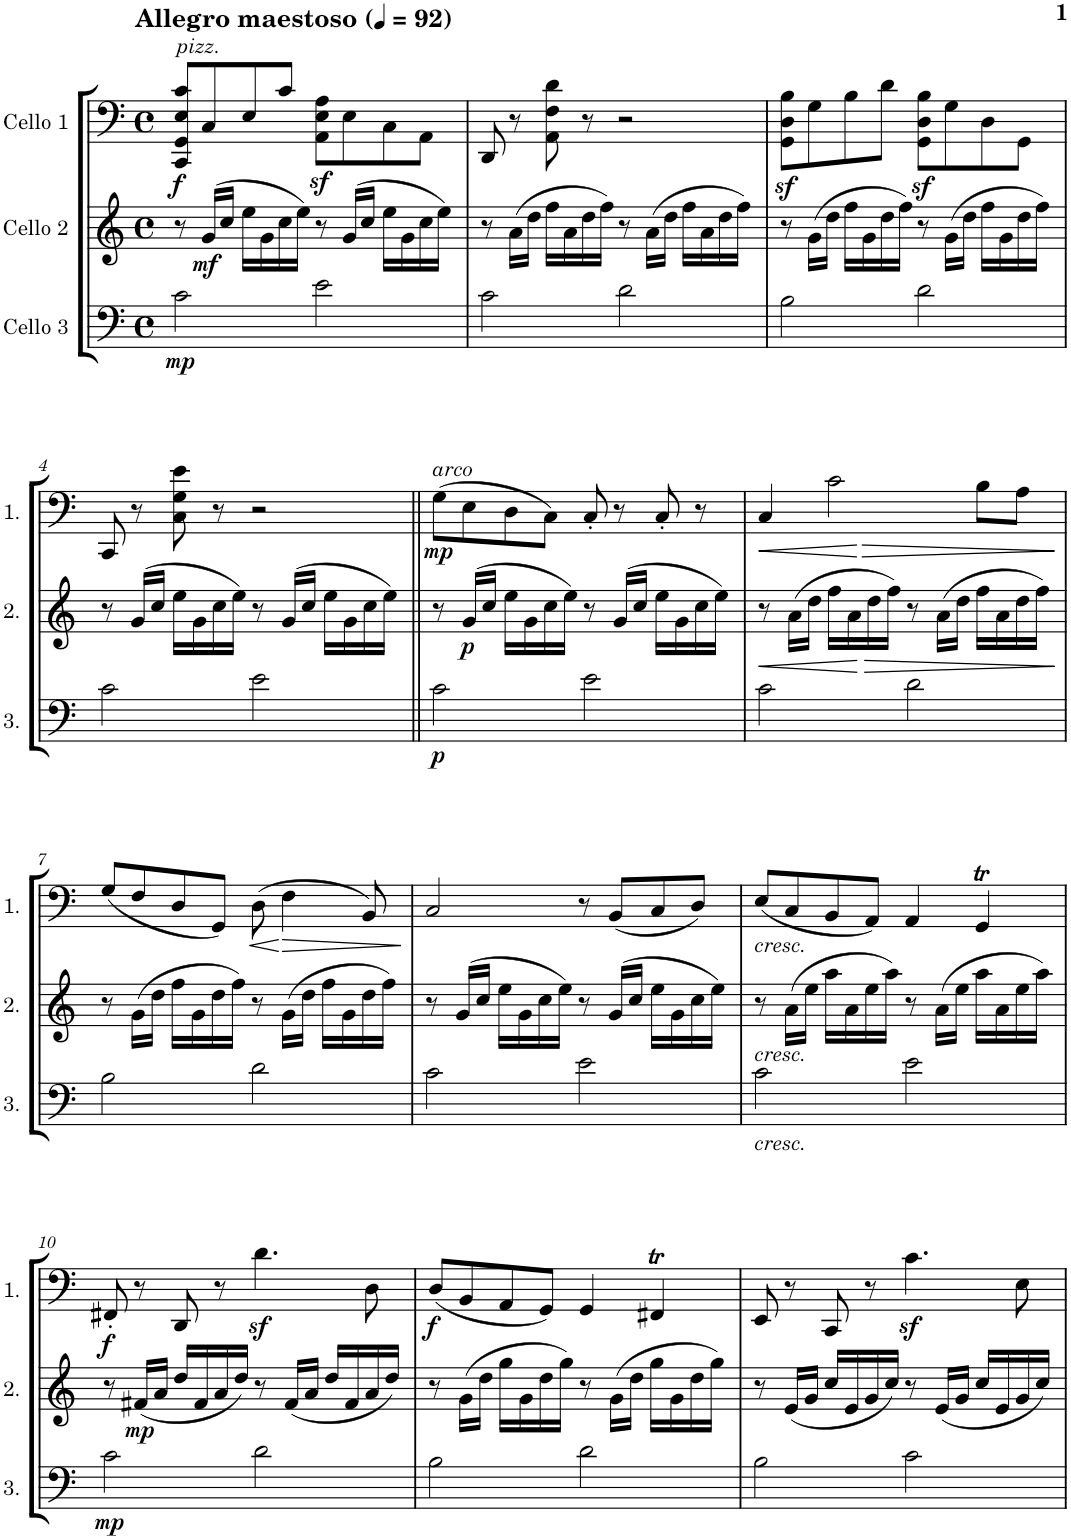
**kern	**dynam	**kern	**dynam	**kern	**dynam
*part3	*part3	*part2	*part2	*part1	*part1
*staff3	*staff3	*staff2	*staff2	*staff1	*staff1
*I"Cello 3	*	*I"Cello 2	*	*I"Cello 1	*
*clefF4	*	*clefG2	*	*clefF4	*
*k[]	*	*k[]	*	*k[]	*
*M4/4	*	*M4/4	*	*M4/4	*
*met(c)	*	*met(c)	*	*met(c)	*
*MM92	*	*MM92	*	*MM92	*
=1	=1	=1	=1	=1	=1
!	!	!	!	!LO:TX:a:i:t=pizz.	!
!	!	!	!	!LO:TX:a:B:t=Allegro maestoso	!
!	!LO:DY:b	!	!	!	!LO:DY:b
2c\	mp	8r	.	8CC/ 8GG/ 8E/ 8c/L	f
!	!	!	!LO:DY:b	!	!
.	.	(16g/LL	mf	8C/	.
.	.	16cc/JJ	.	.	.
.	.	16ee\LL	.	8E/	.
.	.	16g\	.	.	.
.	.	16cc\	.	8c/J	.
.	.	16ee\JJ)	.	.	.
2e\	.	8r	.	8AA\z< 8E\z< 8A\z<L	.
.	.	(16g/LL	.	8E\	.
.	.	16cc/JJ	.	.	.
.	.	16ee\LL	.	8C\	.
.	.	16g\	.	.	.
.	.	16cc\	.	8AA\J	.
.	.	16ee\JJ)	.	.	.
=2	=2	=2	=2	=2	=2
2c\	.	8r	.	8DD/	.
.	.	(16a\LL	.	8r	.
.	.	16dd\JJ	.	.	.
.	.	16ff\LL	.	8AA\ 8F\ 8d\	.
.	.	16a\	.	.	.
.	.	16dd\	.	8r	.
.	.	16ff\JJ)	.	.	.
2d\	.	8r	.	2r	.
.	.	(16a\LL	.	.	.
.	.	16dd\JJ	.	.	.
.	.	16ff\LL	.	.	.
.	.	16a\	.	.	.
.	.	16dd\	.	.	.
.	.	16ff\JJ)	.	.	.
=3	=3	=3	=3	=3	=3
2B\	.	8r	.	8GG\z< 8D\z< 8B\z<L	.
.	.	(16g\LL	.	8G\	.
.	.	16dd\JJ	.	.	.
.	.	16ff\LL	.	8B\	.
.	.	16g\	.	.	.
.	.	16dd\	.	8d\J	.
.	.	16ff\JJ)	.	.	.
2d\	.	8r	.	8GG\z< 8D\z< 8B\z<L	.
.	.	(16g\LL	.	8G\	.
.	.	16dd\JJ	.	.	.
.	.	16ff\LL	.	8D\	.
.	.	16g\	.	.	.
.	.	16dd\	.	8GG\J	.
.	.	16ff\JJ)	.	.	.
!!LO:LB:g=z
=4	=4	=4	=4	=4	=4
2c\	.	8r	.	8CC/	.
.	.	(16g/LL	.	8r	.
.	.	16cc/JJ	.	.	.
.	.	16ee\LL	.	8C\ 8G\ 8e\	.
.	.	16g\	.	.	.
.	.	16cc\	.	8r	.
.	.	16ee\JJ)	.	.	.
2e\	.	8r	.	2r	.
.	.	(16g/LL	.	.	.
.	.	16cc/JJ	.	.	.
.	.	16ee\LL	.	.	.
.	.	16g\	.	.	.
.	.	16cc\	.	.	.
.	.	16ee\JJ)	.	.	.
=5||	=5||	=5||	=5||	=5||	=5||
!	!	!	!	!LO:TX:a:i:t=arco	!
!	!LO:DY:b	!	!	!	!LO:DY:b
2c\	p	8r	.	(8G\L	mp
!	!	!	!LO:DY:b	!	!
.	.	(16g/LL	p	8E\	.
.	.	16cc/JJ	.	.	.
.	.	16ee\LL	.	8D\	.
.	.	16g\	.	.	.
.	.	16cc\	.	8C\J)	.
.	.	16ee\JJ)	.	.	.
2e\	.	8r	.	8C'/	.
.	.	(16g/LL	.	8r	.
.	.	16cc/JJ	.	.	.
.	.	16ee\LL	.	8C'/	.
.	.	16g\	.	.	.
.	.	16cc\	.	8r	.
.	.	16ee\JJ)	.	.	.
=6	=6	=6	=6	=6	=6
!	!	!	!LO:HP:b	!	!LO:HP:b
2c\	.	8r	<	4C/	<
.	.	(16a\LL	.	.	.
.	.	16dd\JJ	.	.	.
.	.	16ff\LL	.	2c\	.
.	.	16a\	.	.	.
!	!	!	!LO:HP:n=1:b	!	!
.	.	16dd\	[ >	.	.
.	.	16ff\JJ)	.	.	.
2d\	.	8r	.	.	.
.	.	(16a\LL	.	.	.
.	.	16dd\JJ	.	.	.
!	!	!	!	!	!LO:HP:n=1:b
.	.	16ff\LL	.	8B\L	[ >
.	.	16a\	.	.	.
.	.	16dd\	.	8A\J	.
.	.	16ff\JJ)	.	.	.
.	.	.	]	.	]
!!LO:LB:g=z
=7	=7	=7	=7	=7	=7
2B\	.	8r	.	(8G/L	.
.	.	(16g\LL	.	8F/	.
.	.	16dd\JJ	.	.	.
.	.	16ff\LL	.	8D/	.
.	.	16g\	.	.	.
.	.	16dd\	.	8GG/J)	.
.	.	16ff\JJ)	.	.	.
!	!	!	!	!	!LO:HP:b
2d\	.	8r	.	(8D\	<
!	!	!	!	!	!LO:HP:n=1:b
.	.	(16g\LL	.	4F\	[ >
.	.	16dd\JJ	.	.	.
.	.	16ff\LL	.	.	.
.	.	16g\	.	.	.
.	.	16dd\	.	8BB/)	.
.	.	16ff\JJ)	.	.	.
.	.	.	.	.	]
=8	=8	=8	=8	=8	=8
2c\	.	8r	.	2C/	.
.	.	(16g/LL	.	.	.
.	.	16cc/JJ	.	.	.
.	.	16ee\LL	.	.	.
.	.	16g\	.	.	.
.	.	16cc\	.	.	.
.	.	16ee\JJ)	.	.	.
2e\	.	8r	.	8r	.
.	.	(16g/LL	.	(8BB/L	.
.	.	16cc/JJ	.	.	.
.	.	16ee\LL	.	8C/	.
.	.	16g\	.	.	.
.	.	16cc\	.	8D/J)	.
.	.	16ee\JJ)	.	.	.
=9	=9	=9	=9	=9	=9
!	!	!	!	!LO:TX:b:i:t=cresc.	!
!	!	!LO:TX:b:i:t=cresc.	!	!	!
!LO:TX:b:i:t=cresc.	!	!	!	!	!
2c\	.	8r	.	(8E/L	.
.	.	(16a\LL	.	8C/	.
.	.	16ee\JJ	.	.	.
.	.	16aa\LL	.	8BB/	.
.	.	16a\	.	.	.
.	.	16ee\	.	8AA/J)	.
.	.	16aa\JJ)	.	.	.
2e\	.	8r	.	4AA/	.
.	.	(16a\LL	.	.	.
.	.	16ee\JJ	.	.	.
.	.	16aa\LL	.	4GGT/	.
.	.	16a\	.	.	.
.	.	16ee\	.	.	.
.	.	16aa\JJ)	.	.	.
!!LO:LB:g=z
=10	=10	=10	=10	=10	=10
!	!LO:DY:b	!	!	!	!LO:DY:b
2c\	mp	8r	.	8FF#X'/	f
!	!	!	!LO:DY:b	!	!
.	.	(16f#X/LL	mp	8r	.
.	.	16a/JJ	.	.	.
.	.	16dd/LL	.	8DD/	.
.	.	16f#/	.	.	.
.	.	16a/	.	8r	.
.	.	16dd/JJ)	.	.	.
2d\	.	8r	.	4.dz<\	.
.	.	(16f#/LL	.	.	.
.	.	16a/JJ	.	.	.
.	.	16dd/LL	.	.	.
.	.	16f#/	.	.	.
.	.	16a/	.	8D\	.
.	.	16dd/JJ)	.	.	.
=11	=11	=11	=11	=11	=11
!	!	!	!	!	!LO:DY:b
2B\	.	8r	.	(8D/L	f
.	.	(16g\LL	.	8BB/	.
.	.	16dd\JJ	.	.	.
.	.	16gg\LL	.	8AA/	.
.	.	16g\	.	.	.
.	.	16dd\	.	8GG/J)	.
.	.	16gg\JJ)	.	.	.
2d\	.	8r	.	4GG/	.
.	.	(16g\LL	.	.	.
.	.	16dd\JJ	.	.	.
.	.	16gg\LL	.	4FF#Xt/	.
.	.	16g\	.	.	.
.	.	16dd\	.	.	.
.	.	16gg\JJ)	.	.	.
=12	=12	=12	=12	=12	=12
2B\	.	8r	.	8EE/	.
.	.	(16e/LL	.	8r	.
.	.	16g/JJ	.	.	.
.	.	16cc/LL	.	8CC/	.
.	.	16e/	.	.	.
.	.	16g/	.	8r	.
.	.	16cc/JJ)	.	.	.
2c\	.	8r	.	4.cz<\	.
.	.	(16e/LL	.	.	.
.	.	16g/JJ	.	.	.
.	.	16cc/LL	.	.	.
.	.	16e/	.	.	.
.	.	16g/	.	8E\	.
.	.	16cc/JJ)	.	.	.
=	=	=	=	=	=
*-	*-	*-	*-	*-	*-
